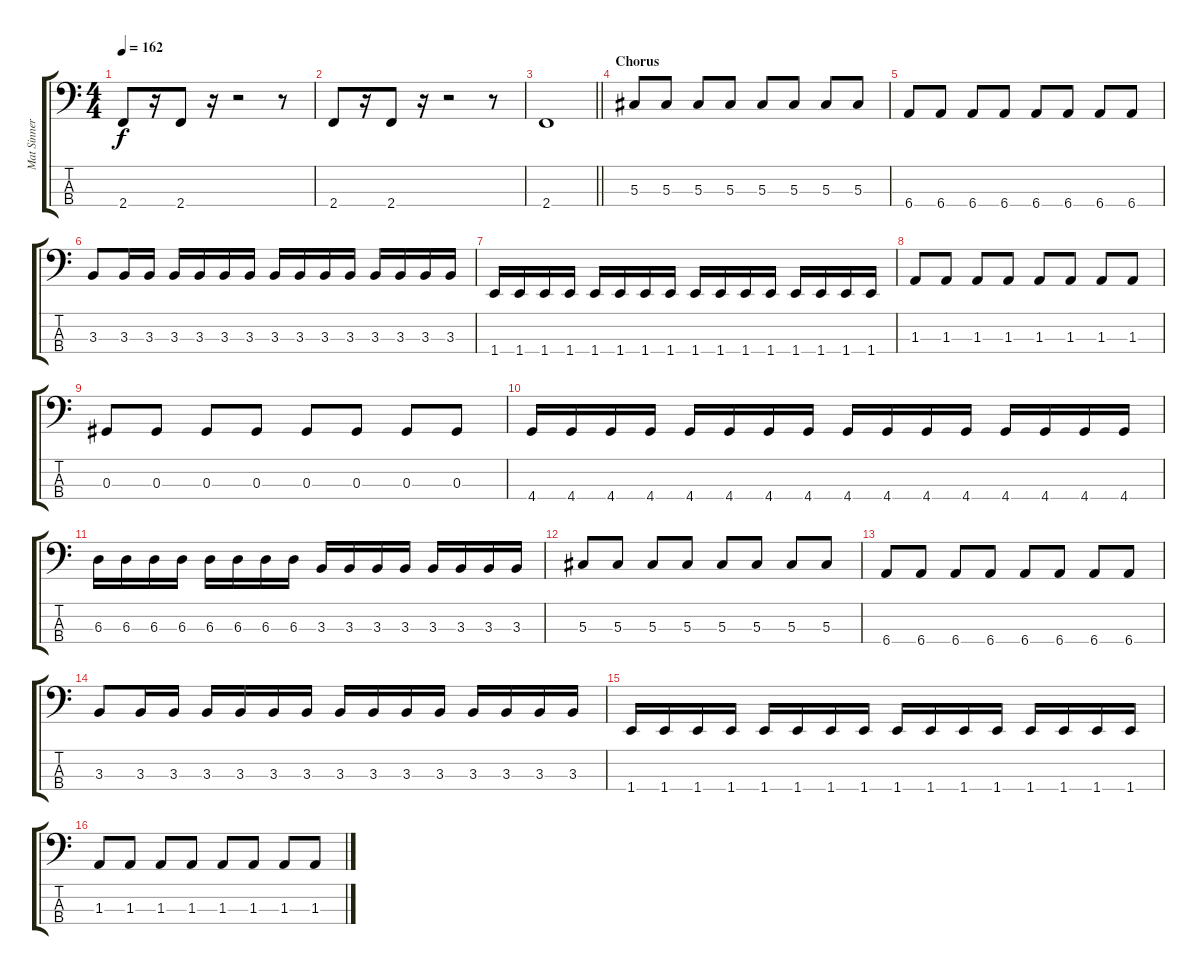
\track ("Mat Sinner" "Mat Sinner") {instrument electricbasspick}
\staff {score tabs}
\tuning (Gb2 Db2 Ab1 Eb1) {hide}
\ts (4 4)
\tempo 162
\clef f4
\ks c
2.4.8{dy f} r.16 2.4.8 r.16 r.2 r.8 |
2.4.8 r.16 2.4.8 r.16 r.2 r.8 |
\barLineRight lightlight
2.4.1 |
\section ("" "Chorus")
5.3.8 5.3.8 5.3.8 5.3.8 5.3.8 5.3.8 5.3.8 5.3.8 |
6.4.8 6.4.8 6.4.8 6.4.8 6.4.8 6.4.8 6.4.8 6.4.8 |
3.3.8 3.3.16 3.3.16 3.3.16 3.3.16 3.3.16 3.3.16 3.3.16 3.3.16 3.3.16 3.3.16 3.3.16 3.3.16 3.3.16 3.3.16 |
1.4.16 1.4.16 1.4.16 1.4.16 1.4.16 1.4.16 1.4.16 1.4.16 1.4.16 1.4.16 1.4.16 1.4.16 1.4.16 1.4.16 1.4.16 1.4.16 |
1.3.8 1.3.8 1.3.8 1.3.8 1.3.8 1.3.8 1.3.8 1.3.8 |
0.3.8 0.3.8 0.3.8 0.3.8 0.3.8 0.3.8 0.3.8 0.3.8 |
4.4.16 4.4.16 4.4.16 4.4.16 4.4.16 4.4.16 4.4.16 4.4.16 4.4.16 4.4.16 4.4.16 4.4.16 4.4.16 4.4.16 4.4.16 4.4.16 |
6.3.16 6.3.16 6.3.16 6.3.16 6.3.16 6.3.16 6.3.16 6.3.16 3.3.16 3.3.16 3.3.16 3.3.16 3.3.16 3.3.16 3.3.16 3.3.16 |
5.3.8 5.3.8 5.3.8 5.3.8 5.3.8 5.3.8 5.3.8 5.3.8 |
6.4.8 6.4.8 6.4.8 6.4.8 6.4.8 6.4.8 6.4.8 6.4.8 |
3.3.8 3.3.16 3.3.16 3.3.16 3.3.16 3.3.16 3.3.16 3.3.16 3.3.16 3.3.16 3.3.16 3.3.16 3.3.16 3.3.16 3.3.16 |
1.4.16 1.4.16 1.4.16 1.4.16 1.4.16 1.4.16 1.4.16 1.4.16 1.4.16 1.4.16 1.4.16 1.4.16 1.4.16 1.4.16 1.4.16 1.4.16 |
1.3.8 1.3.8 1.3.8 1.3.8 1.3.8 1.3.8 1.3.8 1.3.8
